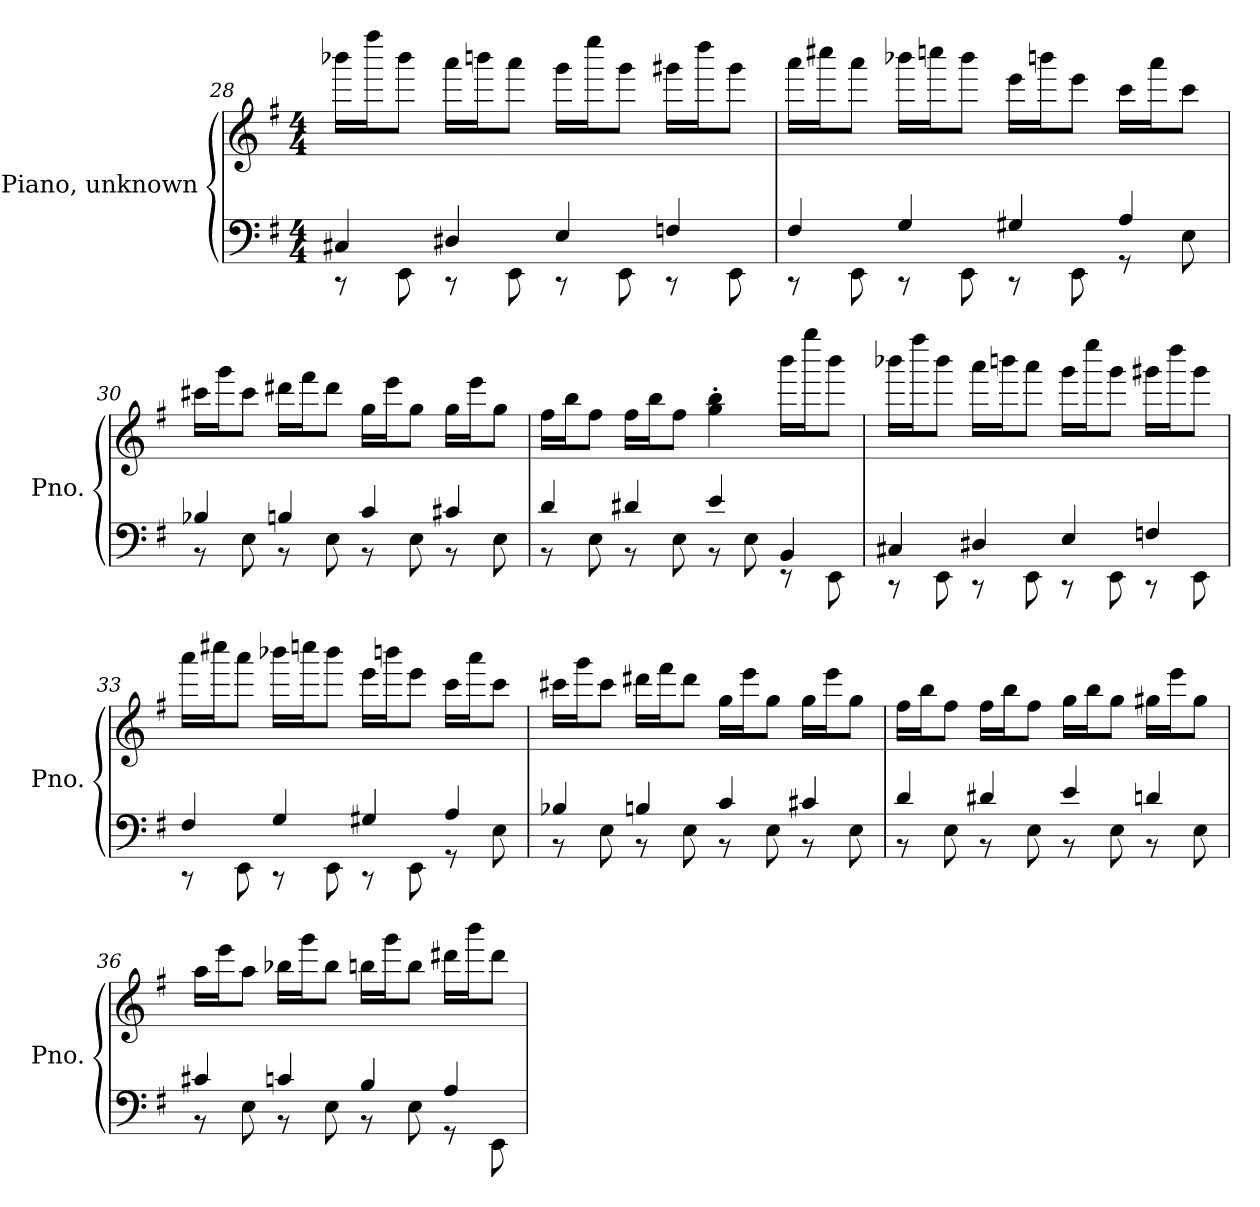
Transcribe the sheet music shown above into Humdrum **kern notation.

**kern	**kern
*part1	*part1
*staff2	*staff1
*I"Piano, unknown	*
*I'Pno.	*
*clefF4	*clefG2
*k[f#]	*k[f#]
*M4/4	*M4/4
=28	=28
*^	*
4C#X/	8r	16bbb-X\LL
.	.	16ffff#\J
.	8EE\	8bbb-\J
4D#X/	8r	16aaa\LL
.	.	16bbbn\J
.	8EE\	8aaa\J
4E/	8r	16ggg\LL
.	.	16eeee\J
.	8EE\	8ggg\J
4Fn/	8r	16ggg#X\LL
.	.	16dddd\J
.	8EE\	8ggg#\J
!!LO:LB:g=z
=29	=29	=29
4F#/	8r	16aaa\LL
.	.	16cccc#X\J
.	8EE\	8aaa\J
4G/	8r	16bbb-X\LL
.	.	16ccccn\J
.	8EE\	8bbb-\J
4G#X/	8r	16eee\LL
.	.	16bbbn\J
.	8EE\	8eee\J
4A/	8r	16ccc\LL
.	.	16aaa\J
.	8E\	8ccc\J
=30	=30	=30
4B-X/	8r	16ccc#X\LL
.	.	16ggg\J
.	8E\	8ccc#\J
4Bn/	8r	16ddd#X\LL
.	.	16fff#\J
.	8E\	8ddd#\J
4c/	8r	16gg\LL
.	.	16eee\J
.	8E\	8gg\J
4c#X/	8r	16gg\LL
.	.	16eee\J
.	8E\	8gg\J
!!LO:LB:g=z
=31	=31	=31
4d/	8r	16ff#\LL
.	.	16bb\J
.	8E\	8ff#\J
4d#X/	8r	16ff#\LL
.	.	16bb\J
.	8E\	8ff#\J
4e/	8r	4gg\' 4bb\'
.	8E\	.
4BB/	8r	16bbb\LL
.	.	16gggg\J
.	8EE\	8bbb\J
=32	=32	=32
4C#X/	8r	16bbb-X\LL
.	.	16ffff#\J
.	8EE\	8bbb-\J
4D#X/	8r	16aaa\LL
.	.	16bbbn\J
.	8EE\	8aaa\J
4E/	8r	16ggg\LL
.	.	16eeee\J
.	8EE\	8ggg\J
4Fn/	8r	16ggg#X\LL
.	.	16dddd\J
.	8EE\	8ggg#\J
!!LO:PB:g=z
=33	=33	=33
4F#/	8r	16aaa\LL
.	.	16cccc#X\J
.	8EE\	8aaa\J
4G/	8r	16bbb-X\LL
.	.	16ccccn\J
.	8EE\	8bbb-\J
4G#X/	8r	16eee\LL
.	.	16bbbn\J
.	8EE\	8eee\J
4A/	8r	16ccc\LL
.	.	16aaa\J
.	8E\	8ccc\J
=34	=34	=34
4B-X/	8r	16ccc#X\LL
.	.	16ggg\J
.	8E\	8ccc#\J
4Bn/	8r	16ddd#X\LL
.	.	16fff#\J
.	8E\	8ddd#\J
4c/	8r	16gg\LL
.	.	16eee\J
.	8E\	8gg\J
4c#X/	8r	16gg\LL
.	.	16eee\J
.	8E\	8gg\J
!!LO:LB:g=z
=35	=35	=35
4d/	8r	16ff#\LL
.	.	16bb\J
.	8E\	8ff#\J
4d#X/	8r	16ff#\LL
.	.	16bb\J
.	8E\	8ff#\J
4e/	8r	16gg\LL
.	.	16bb\J
.	8E\	8gg\J
4dn/	8r	16gg#X\LL
.	.	16eee\J
.	8E\	8gg#\J
=36	=36	=36
4c#X/	8r	16aa\LL
.	.	16eee\J
.	8E\	8aa\J
4cn/	8r	16bb-X\LL
.	.	16ggg\J
.	8E\	8bb-\J
4B/	8r	16bbn\LL
.	.	16ggg\J
.	8E\	8bb\J
4A/	8r	16ddd#X\LL
.	.	16bbb\J
.	8EE\	8ddd#\J
*v	*v	*
=	=
*-	*-
